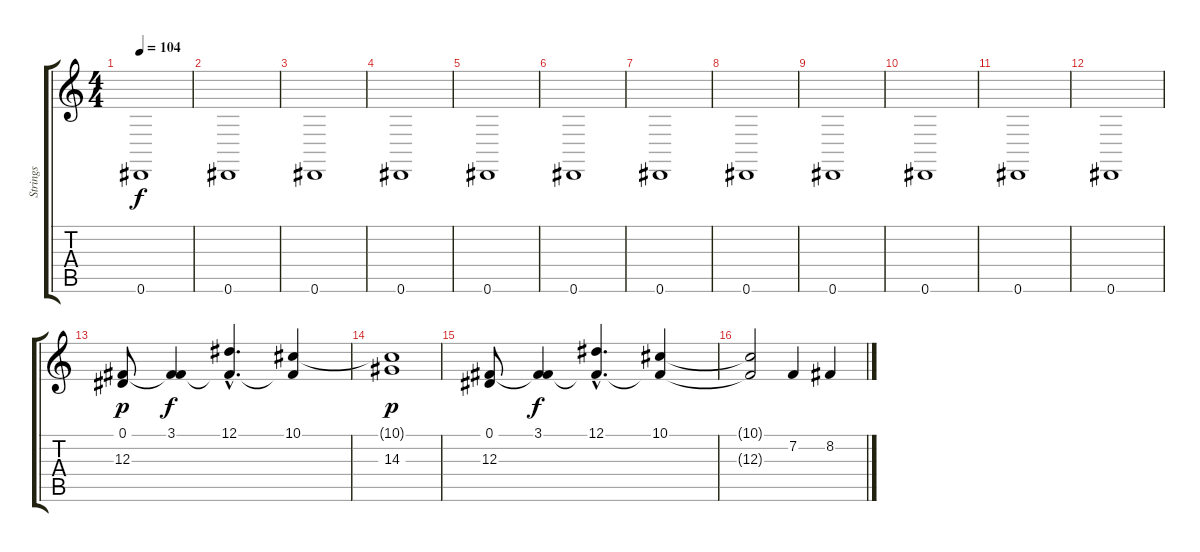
\track ("Strings" "Strings") {instrument synthstrings2}
\staff {score tabs}
\tuning (Eb4 Bb3 Gb3 Db3 Ab2 Eb2) {hide}
\ts (4 4)
\tempo 104
\clef g2
\ks c
0.6.1{dy f} |
0.6.1 |
0.6.1 |
0.6.1 |
0.6.1 |
0.6.1 |
0.6.1 |
0.6.1 |
0.6.1 |
0.6.1 |
0.6.1 |
0.6.1 |
(0.1 12.3).8{dy p} (3.1 12.3{t}).4{dy f} (12.1{hac} 12.3{hac t}).4{d} (10.1 12.3{t}).4 |
(10.1{t} 14.3).1{dy p} |
(0.1 12.3).8 (3.1 12.3{t}).4{dy f} (12.1{hac} 12.3{hac t}).4{d} (10.1 12.3{t}).4 |
(10.1{t} 12.3{t}).2 7.2.4 8.2.4
